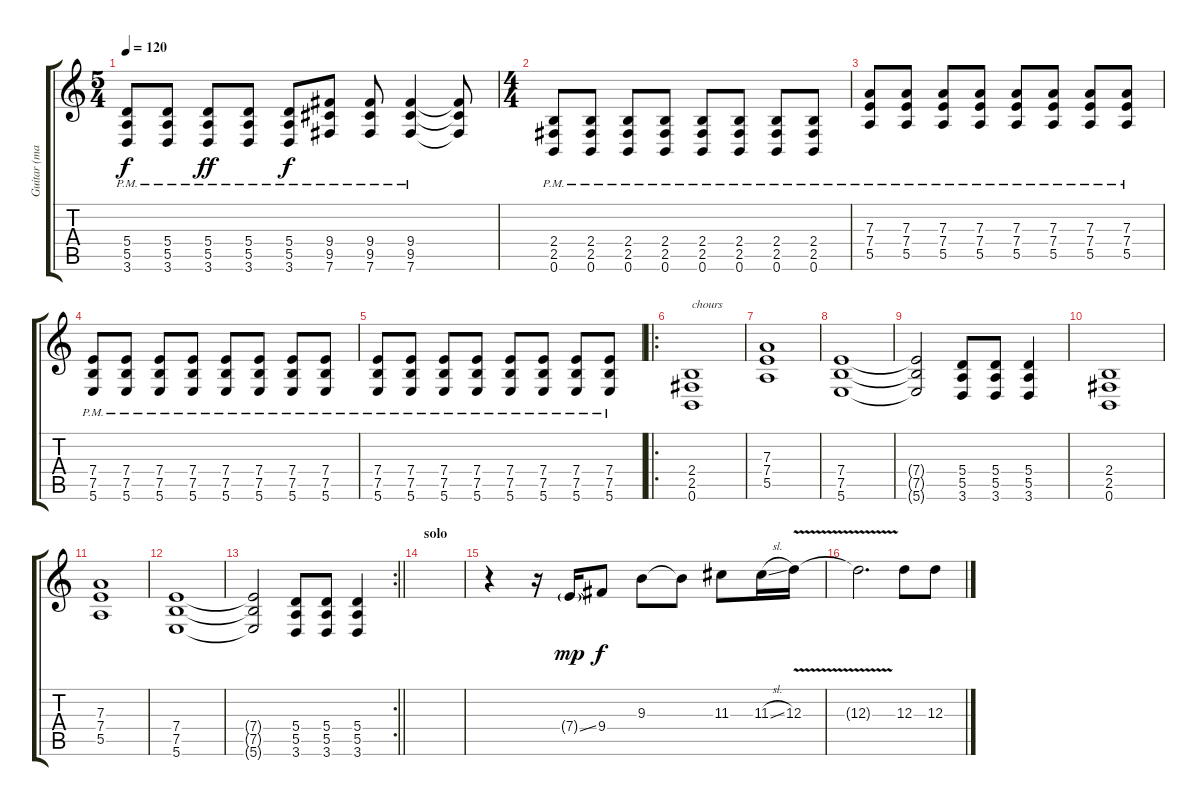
\track ("Guitar (main)" "Guitar (ma") {instrument distortionguitar}
\staff {score tabs}
\tuning (B3 Gb3 D3 A2 E2 B1) {hide}
\ts (5 4)
\tempo 120
\clef g2
\ks c
(5.4{pm} 5.5{pm} 3.6{pm}).8{dy f} (5.4{pm} 5.5{pm} 3.6{pm}).8 (5.4{pm} 5.5{pm} 3.6{pm}).8{dy ff} (5.4{pm} 5.5{pm} 3.6{pm}).8 (5.4{pm} 5.5{pm} 3.6{pm}).8{dy f} (9.4{pm} 9.5{pm} 7.6{pm}).8 (9.4{pm} 9.5{pm} 7.6{pm}).8 (9.4{pm} 9.5{pm} 7.6{pm}).4 (9.4{t} 9.5{t} 7.6{t}).8 |
\ts (4 4)
(2.4{pm} 2.5{pm} 0.6{pm}).8 (2.4{pm} 2.5{pm} 0.6{pm}).8 (2.4{pm} 2.5{pm} 0.6{pm}).8 (2.4{pm} 2.5{pm} 0.6{pm}).8 (2.4{pm} 2.5{pm} 0.6{pm}).8 (2.4{pm} 2.5{pm} 0.6{pm}).8 (2.4{pm} 2.5{pm} 0.6{pm}).8 (2.4{pm} 2.5{pm} 0.6{pm}).8 |
(7.3{pm} 7.4{pm} 5.5{pm}).8 (7.3{pm} 7.4{pm} 5.5{pm}).8 (7.3{pm} 7.4{pm} 5.5{pm}).8 (7.3{pm} 7.4{pm} 5.5{pm}).8 (7.3{pm} 7.4{pm} 5.5{pm}).8 (7.3{pm} 7.4{pm} 5.5{pm}).8 (7.3{pm} 7.4{pm} 5.5{pm}).8 (7.3{pm} 7.4{pm} 5.5{pm}).8 |
(7.4{pm} 7.5{pm} 5.6{pm}).8 (7.4{pm} 7.5{pm} 5.6{pm}).8 (7.4{pm} 7.5{pm} 5.6{pm}).8 (7.4{pm} 7.5{pm} 5.6{pm}).8 (7.4{pm} 7.5{pm} 5.6{pm}).8 (7.4{pm} 7.5{pm} 5.6{pm}).8 (7.4{pm} 7.5{pm} 5.6{pm}).8 (7.4{pm} 7.5{pm} 5.6{pm}).8 |
(7.4{pm} 7.5{pm} 5.6{pm}).8 (7.4{pm} 7.5{pm} 5.6{pm}).8 (7.4{pm} 7.5{pm} 5.6{pm}).8 (7.4{pm} 7.5{pm} 5.6{pm}).8 (7.4{pm} 7.5{pm} 5.6{pm}).8 (7.4{pm} 7.5{pm} 5.6{pm}).8 (7.4{pm} 7.5{pm} 5.6{pm}).8 (7.4{pm} 7.5{pm} 5.6{pm}).8 |
\ro
(2.4 2.5 0.6).1{txt "chours"} |
(7.3 7.4 5.5).1 |
(7.4 7.5 5.6).1 |
(7.4{t} 7.5{t} 5.6{t}).2 (5.4 5.5 3.6).8 (5.4 5.5 3.6).8 (5.4 5.5 3.6).4 |
(2.4 2.5 0.6).1 |
(7.3 7.4 5.5).1 |
(7.4 7.5 5.6).1 |
\rc 2
\barLineRight lightlight
(7.4{t} 7.5{t} 5.6{t}).2 (5.4 5.5 3.6).8 (5.4 5.5 3.6).8 (5.4 5.5 3.6).4 |
\section ("" "solo")
|
r.4 r.16 7.4{ss g}.16{dy mp} 9.4.8{dy f} 9.3.8 9.3{t}.8 11.3.8 11.3{sl}.16 12.3{v}.16 |
12.3{t}.2{d} 12.3.8 12.3.8
